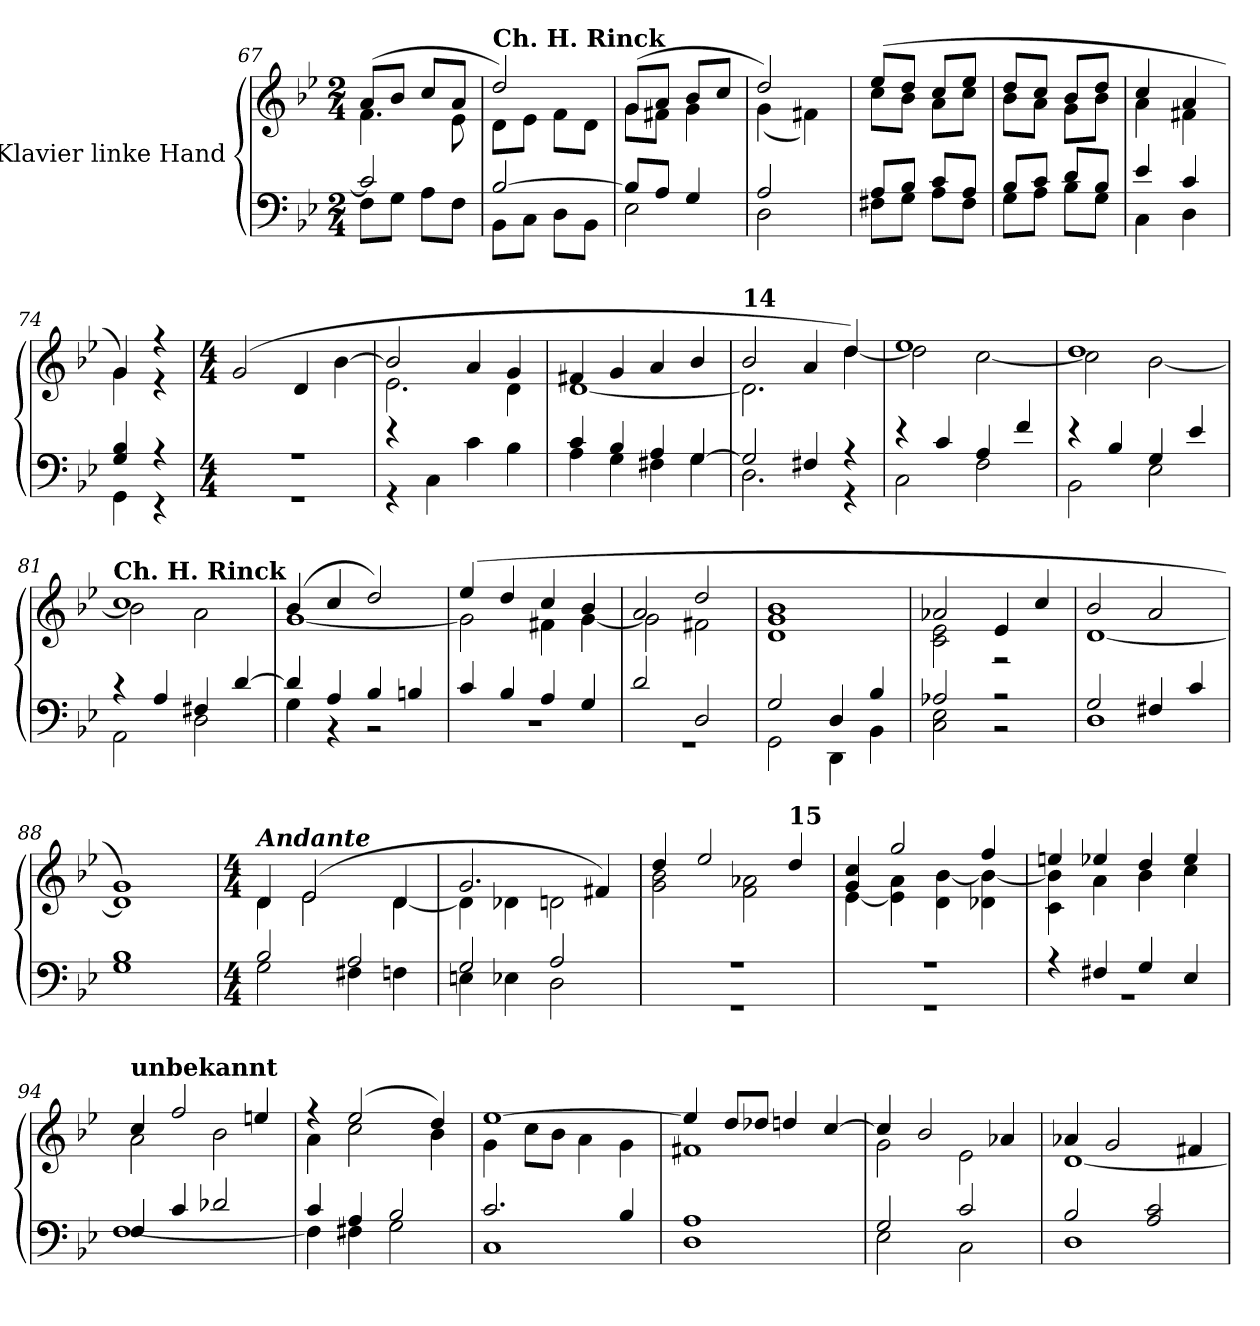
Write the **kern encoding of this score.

**kern	**kern
*part1	*part1
*staff2	*staff1
*I"Klavier linke Hand	*
*clefF4	*clefG2
*k[b-e-]	*k[b-e-]
*M2/4	*M2/4
=67	=67
*^	*^
2c/]	8F\L	(8a/L	4.f\
.	8G\J	8b-/J	.
.	8A\L	8cc/L	.
.	8F\J	8a/J	8e-\
=68	=68	=68	=68
!	!	!LO:TX:a:B:t=Ch. H. Rinck	!
[2B-/	8BB-\L	2dd/)	8d\L
.	8C\J	.	8e-\J
.	8D\L	.	8f\L
.	8BB-\J	.	8d\J
!!LO:PB:g=z	!!
=69	=69	=69	=69
8B-/L]	2E-\	(8g/L	8g\L
8A/J	.	8a/J	8f#X\J
4G/	.	8b-/L	4g\
.	.	8cc/J	.
=70	=70	=70	=70
2A/	2D\	2dd/)	(4g\
.	.	.	4f#X\)
=71	=71	=71	=71
8A/L	8F#X\L	(8ee-/L	8cc\L
8B-/J	8G\J	8dd/J	8b-\J
8c/L	8A\L	8cc/L	8a\L
8A/J	8F#\J	8ee-/J	8cc\J
=72	=72	=72	=72
8B-/L	8G\L	8dd/L	8b-\L
8c/J	8A\J	8cc/J	8a\J
8d/L	8B-\L	8b-/L	8g\L
8B-/J	8G\J	8dd/J	8b-\J
=73	=73	=73	=73
4e-/	4C\	4cc/	4a\
4c/	4D\	4a/	4f#X\
=74	=74	=74	=74
4G/ 4B-/	4GG\	4g/)	4g\
4r	4r	4r	4r
*	*	*v	*v
!!LO:LB:g=z
=75	=75	=75
*M4/4	*	*M4/4
*	*	*^
!	!	!LO:TX:a:Bi:t=Moderato	!
*	*	*v	*v
1r	1r	(2g/
.	.	4d/
.	.	[4b-\
=76	=76	=76
*	*	*^
4r	4r	2b-/]	2.e-\
4ryy	4C\	.	.
4ryy	4c\	4a/	.
4ryy	4B-\	4g/	4d\
=77	=77	=77	=77
4c/	4A\	4f#X/	[1d
4B-/	4G\	4g/	.
4A/	4F#X\	4a/	.
[4G/	4G\	4b-/	.
=78	=78	=78	=78
!	!	!LO:TX:a:B:t=14	!
2G/]	2.D\	2b-/	2.d\]
4F#X/	.	4a/	.
4r	4r	4dd/)	[4dd\
=79	=79	=79	=79
4r	2C\	1ee-	2dd\]
4c/	.	.	.
4A/	2F\	.	[2cc\
4f/	.	.	.
=80	=80	=80	=80
4r	2BB-\	1dd	2cc\]
4B-/	.	.	.
4G/	2E-\	.	[2b-\
4e-/	.	.	.
!!LO:LB:g=z	!!
=81	=81	=81	=81
!	!	!LO:TX:a:B:t=Ch. H. Rinck	!
4r	2AA\	1cc	2b-\]
4A/	.	.	.
4F#X/	2D\	.	2a\
[4d/	.	.	.
!!LO:LB:g=z	!!
=82	=82	=82	=82
4d/]	4G\	(4b-/	[1g
4A/	4r	4cc/	.
4B-/	2r	2dd/)	.
4Bn/	.	.	.
=83	=83	=83	=83
4c/	1r	(4ee-/	2g\]
4B-/	.	4dd/	.
4A/	.	4cc/	4f#X\
4G/	.	4b-/	[4g\
=84	=84	=84	=84
2d/	1r	2a/	2g\]
2D/	.	2dd/	2f#X\
=85	=85	=85	=85
2G/	2GG\	1g 1b-	1d
4D/	4DD\	.	.
4B-/	4BB-\	.	.
=86	=86	=86	=86
2A-X/	2C\ 2E-\	2a-X/	2c\ 2e-\
2r	2r	4e-/	2r
.	.	4cc/	.
=87	=87	=87	=87
2G/	1D	2b-/	[1d
4F#X/	.	2a/	.
4c/	.	.	.
!!LO:LB:g=z	!!
=88	=88	=88	=88
1B-	1G	1g)	1d]
!!LO:LB:g=z	!!
=89	=89	=89	=89
*M4/4	*	*M4/4	*
!	!	!LO:TX:a:Bi:t=Andante	!
2B-/	2G\	4d/	4d\
.	.	(2e-/	2e-\
2A/	4F#X\	.	.
.	4Fn\	4d/	[4d\
=90	=90	=90	=90
2G/	4En\	2.g/	4d\]
.	4E-X\	.	4d-X\
2A/	2D\	.	2dn\
.	.	4f#X/)	.
=91	=91	=91	=91
1r	1r	4dd/	2g\ 2b-\
.	.	2ee-/	.
.	.	.	2f\ 2a-X\
!	!	!LO:TX:a:B:t=15	!
.	.	4dd/	.
=92	=92	=92	=92
1r	1r	4g/ 4cc/	[4e-\
.	.	2gg/	4e-\] 4a\
.	.	.	4d\ [4b-\
.	.	4ff/	4d-X\ 4b-\_
=93	=93	=93	=93
4r	1r	4een/	4c\ 4b-\]
4F#X/	.	4ee-X/	4a\
4G/	.	4dd/	4b-\
4E-/	.	4ee-/	4cc\
=94	=94	=94	=94
!	!	!LO:TX:a:B:t=unbekannt	!
4F/	[1F	4cc/	2a\
4c/	.	2ff/	.
2d-X/	.	.	2b-\
.	.	4een/	.
!!LO:PB:g=z	!!
=95	=95	=95	=95
4c/	4F\]	4r	4a\
4A/	4F#X\	(2ee-/	2cc\
2B-/	2G\	.	.
.	.	4dd/)	4b-\
=96	=96	=96	=96
2.c/	1C	[1ee-	4g\
.	.	.	8cc\L
.	.	.	8b-\J
.	.	.	4a\
4B-/	.	.	4g\
=97	=97	=97	=97
1A	1D	4ee-/]	1f#X
.	.	8dd/L	.
.	.	8dd-X/J	.
.	.	4ddn/	.
.	.	[4cc/	.
=98	=98	=98	=98
2G/	2E-\	4cc/]	2g\
.	.	2b-/	.
2c/	2C\	.	2e-\
.	.	4a-X/	.
=99	=99	=99	=99
2B-/	1D	4a-X/	[1d
.	.	2g/	.
2A/ 2c/	.	.	.
.	.	4f#X/	.
*v	*v	*	*
*	*v	*v
=	=
*-	*-
